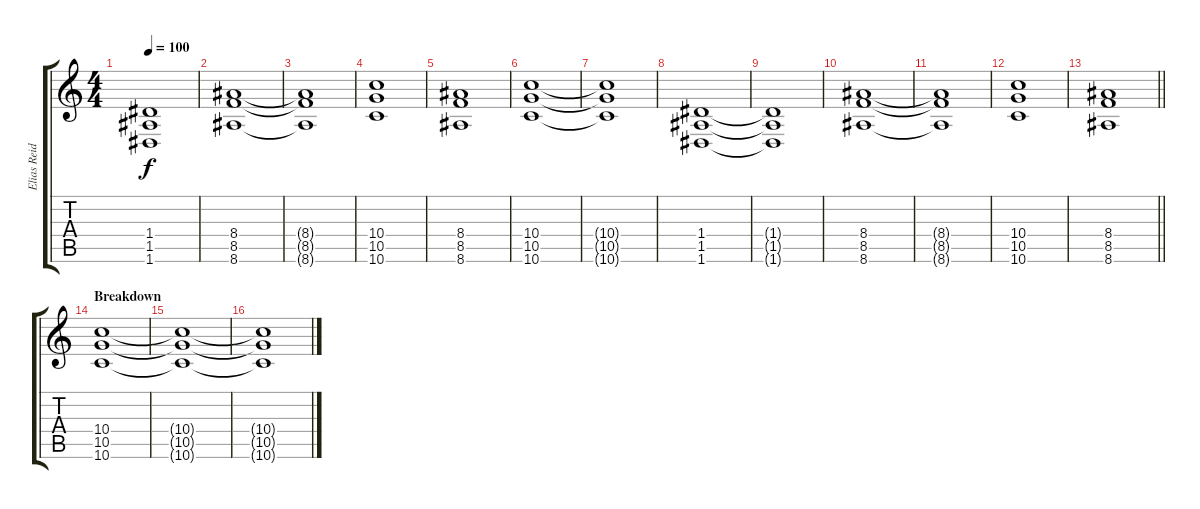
\track ("Elias Reidy" "Elias Reid") {instrument electricguitarclean}
\staff {score tabs}
\tuning (E4 B3 G3 D3 A2 D2) {hide}
\ts (4 4)
\tempo 100
\clef g2
\ks c
(1.4{t} 1.5{t} 1.6{t}).1{dy f} |
(8.4 8.5 8.6).1 |
(8.4{t} 8.5{t} 8.6{t}).1 |
(10.4 10.5 10.6).1 |
(8.4 8.5 8.6).1 |
(10.4 10.5 10.6).1 |
(10.4{t} 10.5{t} 10.6{t}).1 |
(1.4 1.5 1.6).1 |
(1.4{t} 1.5{t} 1.6{t}).1 |
(8.4 8.5 8.6).1 |
(8.4{t} 8.5{t} 8.6{t}).1 |
(10.4 10.5 10.6).1 |
\barLineRight lightlight
(8.4 8.5 8.6).1 |
\section ("" "Breakdown")
(10.4 10.5 10.6).1 |
(10.4{t} 10.5{t} 10.6{t}).1 |
(10.4{t} 10.5{t} 10.6{t}).1
